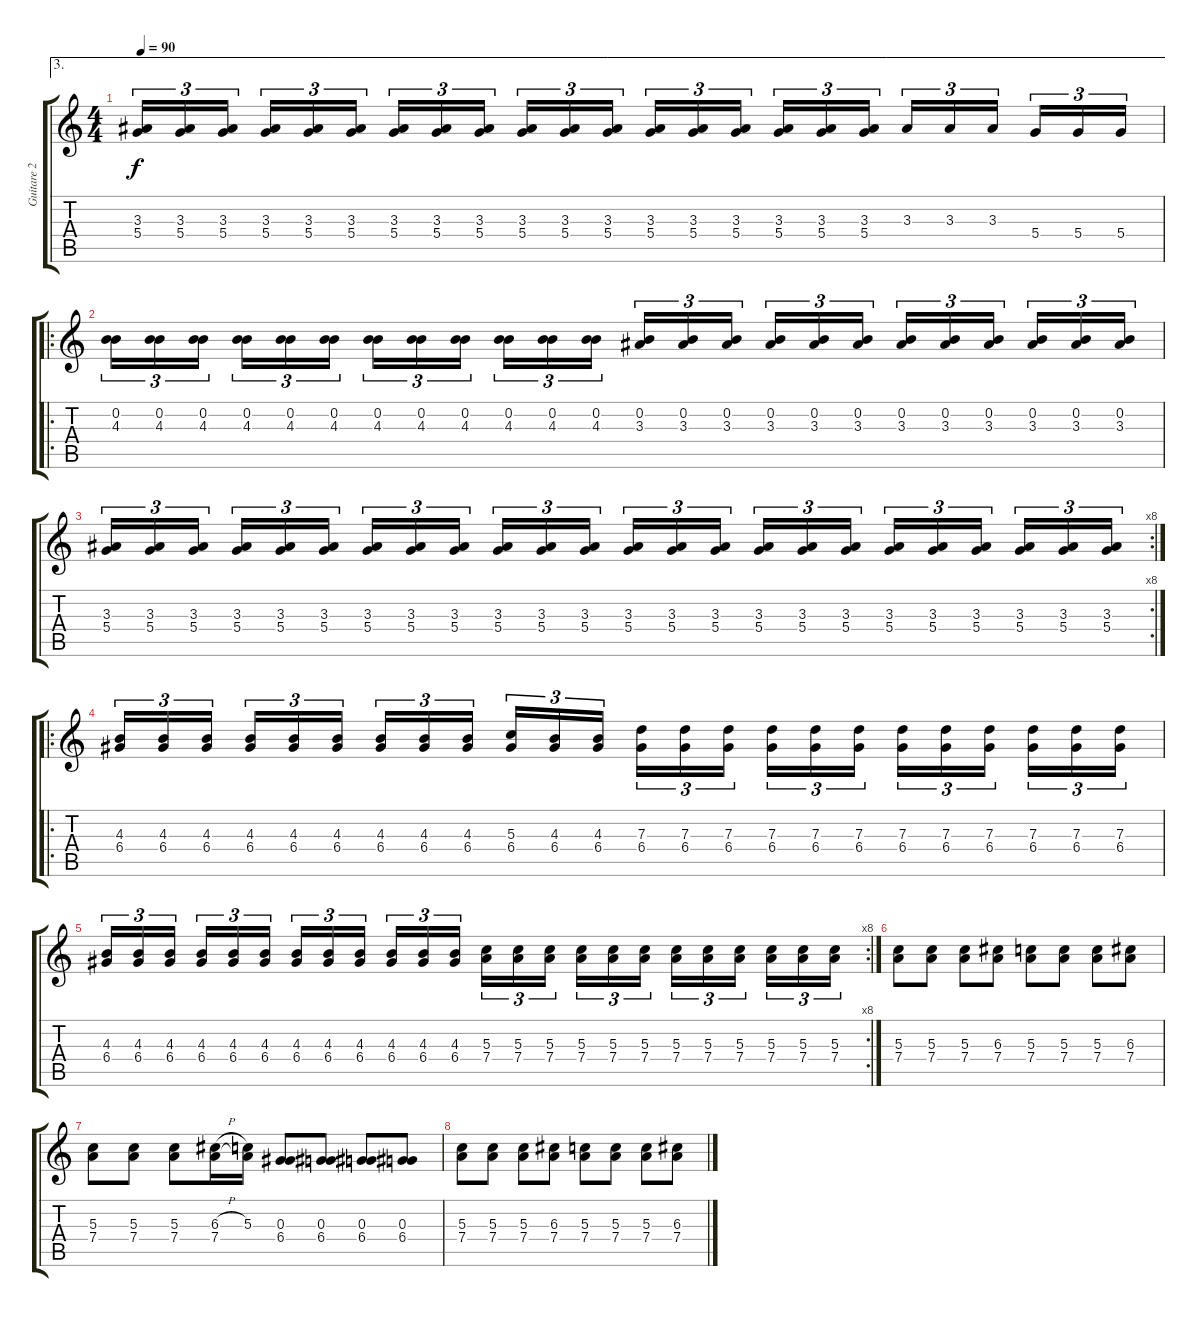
\track ("Guitare 2" "Guitare 2") {instrument distortionguitar}
\staff {score tabs}
\tuning (E4 B3 G3 D3 A2 E2) {hide}
\ae 3
\ts (4 4)
\tempo 90
\clef g2
\ks c
(3.3 5.4).16{tu (3 2) dy f} (3.3 5.4).16{tu (3 2)} (3.3 5.4).16{tu (3 2) beam splitsecondary} (3.3 5.4).16{tu (3 2)} (3.3 5.4).16{tu (3 2)} (3.3 5.4).16{tu (3 2)} (3.3 5.4).16{tu (3 2)} (3.3 5.4).16{tu (3 2)} (3.3 5.4).16{tu (3 2) beam splitsecondary} (3.3 5.4).16{tu (3 2)} (3.3 5.4).16{tu (3 2)} (3.3 5.4).16{tu (3 2)} (3.3 5.4).16{tu (3 2)} (3.3 5.4).16{tu (3 2)} (3.3 5.4).16{tu (3 2) beam splitsecondary} (3.3 5.4).16{tu (3 2)} (3.3 5.4).16{tu (3 2)} (3.3 5.4).16{tu (3 2)} 3.3.16{tu (3 2)} 3.3.16{tu (3 2)} 3.3.16{tu (3 2) beam splitsecondary} 5.4.16{tu (3 2)} 5.4.16{tu (3 2)} 5.4.16{tu (3 2)} |
\ro
(0.2 4.3).16{tu (3 2)} (0.2 4.3).16{tu (3 2)} (0.2 4.3).16{tu (3 2) beam splitsecondary} (0.2 4.3).16{tu (3 2)} (0.2 4.3).16{tu (3 2)} (0.2 4.3).16{tu (3 2)} (0.2 4.3).16{tu (3 2)} (0.2 4.3).16{tu (3 2)} (0.2 4.3).16{tu (3 2) beam splitsecondary} (0.2 4.3).16{tu (3 2)} (0.2 4.3).16{tu (3 2)} (0.2 4.3).16{tu (3 2)} (0.2 3.3).16{tu (3 2)} (0.2 3.3).16{tu (3 2)} (0.2 3.3).16{tu (3 2) beam splitsecondary} (0.2 3.3).16{tu (3 2)} (0.2 3.3).16{tu (3 2)} (0.2 3.3).16{tu (3 2)} (0.2 3.3).16{tu (3 2)} (0.2 3.3).16{tu (3 2)} (0.2 3.3).16{tu (3 2) beam splitsecondary} (0.2 3.3).16{tu (3 2)} (0.2 3.3).16{tu (3 2)} (0.2 3.3).16{tu (3 2)} |
\rc 8
(3.3 5.4).16{tu (3 2)} (3.3 5.4).16{tu (3 2)} (3.3 5.4).16{tu (3 2) beam splitsecondary} (3.3 5.4).16{tu (3 2)} (3.3 5.4).16{tu (3 2)} (3.3 5.4).16{tu (3 2)} (3.3 5.4).16{tu (3 2)} (3.3 5.4).16{tu (3 2)} (3.3 5.4).16{tu (3 2) beam splitsecondary} (3.3 5.4).16{tu (3 2)} (3.3 5.4).16{tu (3 2)} (3.3 5.4).16{tu (3 2)} (3.3 5.4).16{tu (3 2)} (3.3 5.4).16{tu (3 2)} (3.3 5.4).16{tu (3 2) beam splitsecondary} (3.3 5.4).16{tu (3 2)} (3.3 5.4).16{tu (3 2)} (3.3 5.4).16{tu (3 2)} (3.3 5.4).16{tu (3 2)} (3.3 5.4).16{tu (3 2)} (3.3 5.4).16{tu (3 2) beam splitsecondary} (3.3 5.4).16{tu (3 2)} (3.3 5.4).16{tu (3 2)} (3.3 5.4).16{tu (3 2)} |
\ro
(4.3 6.4).16{tu (3 2)} (4.3 6.4).16{tu (3 2)} (4.3 6.4).16{tu (3 2) beam splitsecondary} (4.3 6.4).16{tu (3 2)} (4.3 6.4).16{tu (3 2)} (4.3 6.4).16{tu (3 2)} (4.3 6.4).16{tu (3 2)} (4.3 6.4).16{tu (3 2)} (4.3 6.4).16{tu (3 2) beam splitsecondary} (5.3 6.4).16{tu (3 2)} (4.3 6.4).16{tu (3 2)} (4.3 6.4).16{tu (3 2)} (7.3 6.4).16{tu (3 2)} (7.3 6.4).16{tu (3 2)} (7.3 6.4).16{tu (3 2) beam splitsecondary} (7.3 6.4).16{tu (3 2)} (7.3 6.4).16{tu (3 2)} (7.3 6.4).16{tu (3 2)} (7.3 6.4).16{tu (3 2)} (7.3 6.4).16{tu (3 2)} (7.3 6.4).16{tu (3 2) beam splitsecondary} (7.3 6.4).16{tu (3 2)} (7.3 6.4).16{tu (3 2)} (7.3 6.4).16{tu (3 2)} |
\rc 8
(4.3 6.4).16{tu (3 2)} (4.3 6.4).16{tu (3 2)} (4.3 6.4).16{tu (3 2) beam splitsecondary} (4.3 6.4).16{tu (3 2)} (4.3 6.4).16{tu (3 2)} (4.3 6.4).16{tu (3 2)} (4.3 6.4).16{tu (3 2)} (4.3 6.4).16{tu (3 2)} (4.3 6.4).16{tu (3 2) beam splitsecondary} (4.3 6.4).16{tu (3 2)} (4.3 6.4).16{tu (3 2)} (4.3 6.4).16{tu (3 2)} (5.3 7.4).16{tu (3 2)} (5.3 7.4).16{tu (3 2)} (5.3 7.4).16{tu (3 2) beam splitsecondary} (5.3 7.4).16{tu (3 2)} (5.3 7.4).16{tu (3 2)} (5.3 7.4).16{tu (3 2)} (5.3 7.4).16{tu (3 2)} (5.3 7.4).16{tu (3 2)} (5.3 7.4).16{tu (3 2) beam splitsecondary} (5.3 7.4).16{tu (3 2)} (5.3 7.4).16{tu (3 2)} (5.3 7.4).16{tu (3 2)} |
(5.3 7.4).8 (5.3 7.4).8 (5.3 7.4).8 (6.3 7.4).8 (5.3 7.4).8 (5.3 7.4).8 (5.3 7.4).8 (6.3 7.4).8 |
(5.3 7.4).8 (5.3 7.4).8 (5.3 7.4).8 (6.3{h} 7.4).16 (5.3 7.4{t}).16 (0.3 6.4).8 (0.3 6.4).8 (0.3 6.4).8 (0.3 6.4).8 |
(5.3 7.4).8 (5.3 7.4).8 (5.3 7.4).8 (6.3 7.4).8 (5.3 7.4).8 (5.3 7.4).8 (5.3 7.4).8 (6.3 7.4).8
